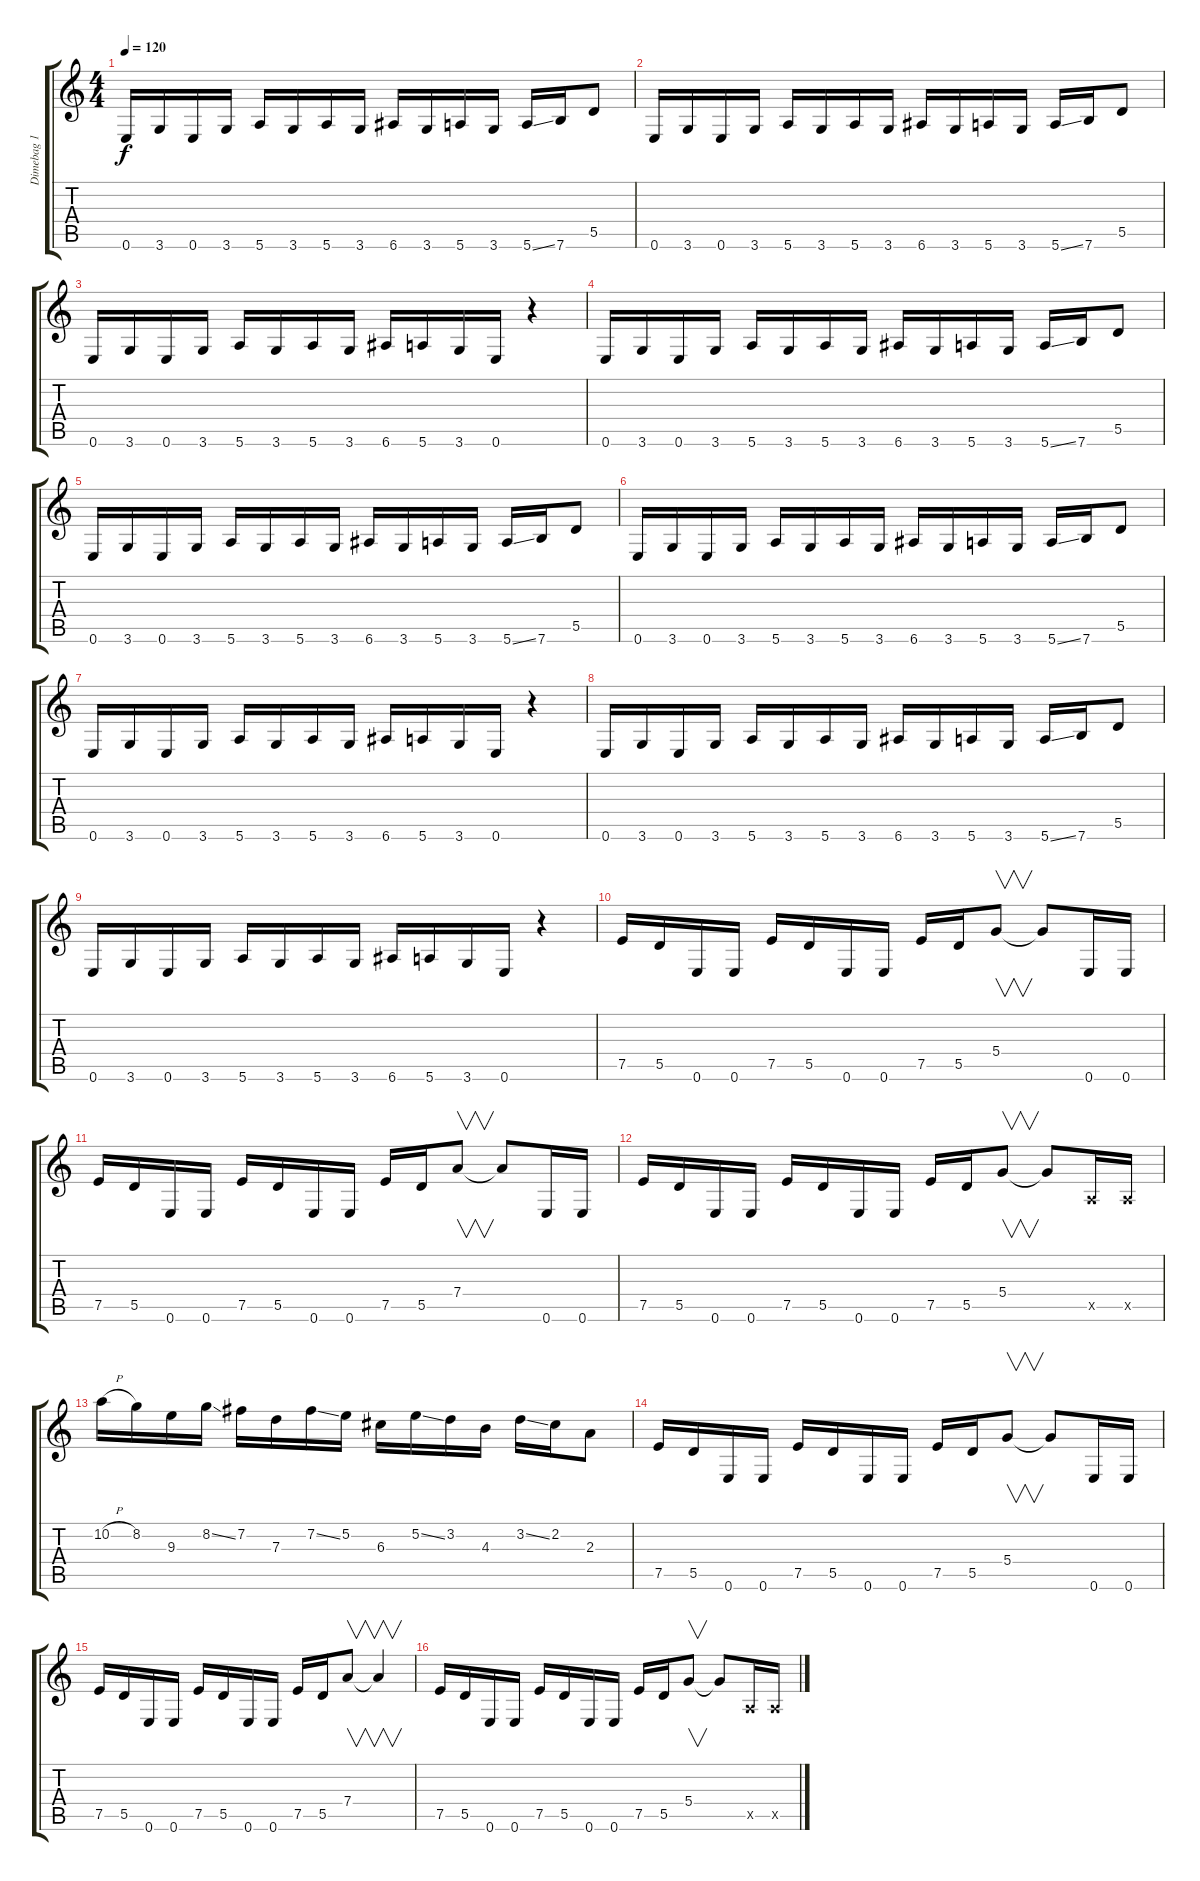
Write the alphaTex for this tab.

\track ("Dimebag 1" "Dimebag 1") {instrument distortionguitar}
\staff {score tabs}
\tuning (E4 B3 G3 D3 A2 E2) {hide}
\ts (4 4)
\tempo 120
\clef g2
\ks c
0.6.16{dy f} 3.6.16 0.6.16 3.6.16 5.6.16 3.6.16 5.6.16 3.6.16 6.6.16 3.6.16 5.6.16 3.6.16 5.6{ss}.16 7.6.16 5.5.8 |
0.6.16 3.6.16 0.6.16 3.6.16 5.6.16 3.6.16 5.6.16 3.6.16 6.6.16 3.6.16 5.6.16 3.6.16 5.6{ss}.16 7.6.16 5.5.8 |
0.6.16 3.6.16 0.6.16 3.6.16 5.6.16 3.6.16 5.6.16 3.6.16 6.6.16 5.6.16 3.6.16 0.6.16 r.4 |
0.6.16 3.6.16 0.6.16 3.6.16 5.6.16 3.6.16 5.6.16 3.6.16 6.6.16 3.6.16 5.6.16 3.6.16 5.6{ss}.16 7.6.16 5.5.8 |
0.6.16 3.6.16 0.6.16 3.6.16 5.6.16 3.6.16 5.6.16 3.6.16 6.6.16 3.6.16 5.6.16 3.6.16 5.6{ss}.16 7.6.16 5.5.8 |
0.6.16 3.6.16 0.6.16 3.6.16 5.6.16 3.6.16 5.6.16 3.6.16 6.6.16 3.6.16 5.6.16 3.6.16 5.6{ss}.16 7.6.16 5.5.8 |
0.6.16 3.6.16 0.6.16 3.6.16 5.6.16 3.6.16 5.6.16 3.6.16 6.6.16 5.6.16 3.6.16 0.6.16 r.4 |
0.6.16 3.6.16 0.6.16 3.6.16 5.6.16 3.6.16 5.6.16 3.6.16 6.6.16 3.6.16 5.6.16 3.6.16 5.6{ss}.16 7.6.16 5.5.8 |
0.6.16 3.6.16 0.6.16 3.6.16 5.6.16 3.6.16 5.6.16 3.6.16 6.6.16 5.6.16 3.6.16 0.6.16 r.4 |
7.5.16 5.5.16 0.6.16 0.6.16 7.5.16 5.5.16 0.6.16 0.6.16 7.5.16 5.5.16 5.4.8{v} 5.4{t}.8 0.6.16 0.6.16 |
7.5.16 5.5.16 0.6.16 0.6.16 7.5.16 5.5.16 0.6.16 0.6.16 7.5.16 5.5.16 7.4.8{v} 7.4{t}.8 0.6.16 0.6.16 |
7.5.16 5.5.16 0.6.16 0.6.16 7.5.16 5.5.16 0.6.16 0.6.16 7.5.16 5.5.16 5.4.8{v} 5.4{t}.8 0.5{x}.16 0.5{x}.16 |
10.2{h}.16 8.2.16 9.3.16 8.2{ss}.16 7.2.16 7.3.16 7.2{ss}.16 5.2.16 6.3.16 5.2{ss}.16 3.2.16 4.3.16 3.2{ss}.16 2.2.16 2.3.8 |
7.5.16 5.5.16 0.6.16 0.6.16 7.5.16 5.5.16 0.6.16 0.6.16 7.5.16 5.5.16 5.4.8{v} 5.4{t}.8 0.6.16 0.6.16 |
7.5.16 5.5.16 0.6.16 0.6.16 7.5.16 5.5.16 0.6.16 0.6.16 7.5.16 5.5.16 7.4.8{v} 7.4{t}.4{v} |
7.5.16 5.5.16 0.6.16 0.6.16 7.5.16 5.5.16 0.6.16 0.6.16 7.5.16 5.5.16 5.4.8{v} 5.4{t}.8 0.5{x}.16 0.5{x}.16
